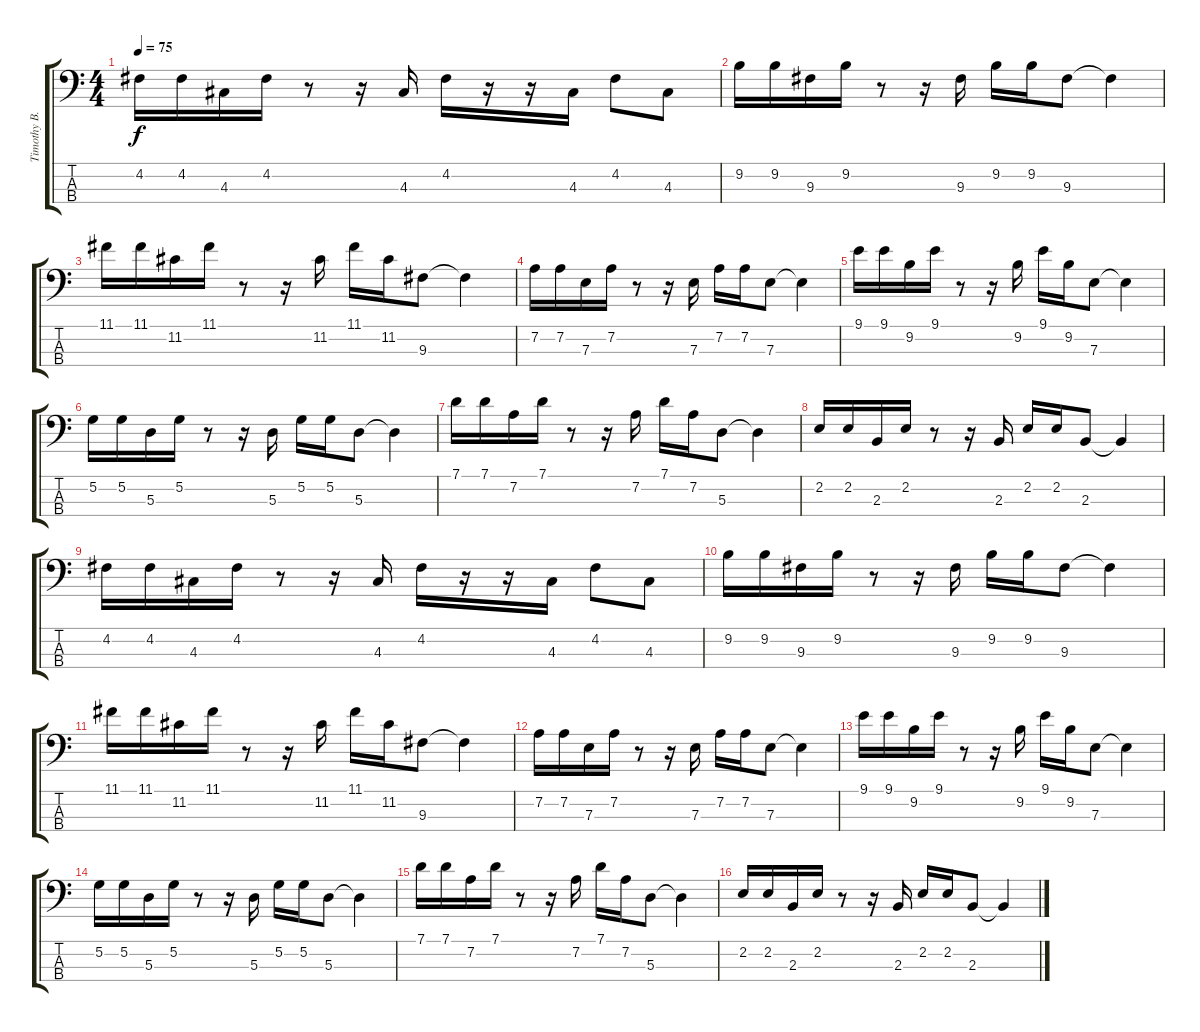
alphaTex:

\track ("Timothy B. Schmit" "Timothy B.") {instrument electricbassfinger}
\staff {score tabs}
\tuning (G2 D2 A1 E1) {hide}
\ts (4 4)
\tempo 75
\clef f4
\ks c
4.2.16{dy f} 4.2.16 4.3.16 4.2.16 r.8 r.16 4.3.16 4.2.16 r.16 r.16 4.3.16 4.2.8 4.3.8 |
9.2.16 9.2.16 9.3.16 9.2.16 r.8 r.16 9.3.16 9.2.16 9.2.16 9.3.8 9.3{t}.4 |
11.1.16 11.1.16 11.2.16 11.1.16 r.8 r.16 11.2.16 11.1.16 11.2.16 9.3.8 9.3{t}.4 |
7.2.16 7.2.16 7.3.16 7.2.16 r.8 r.16 7.3.16 7.2.16 7.2.16 7.3.8 7.3{t}.4 |
9.1.16 9.1.16 9.2.16 9.1.16 r.8 r.16 9.2.16 9.1.16 9.2.16 7.3.8 7.3{t}.4 |
5.2.16 5.2.16 5.3.16 5.2.16 r.8 r.16 5.3.16 5.2.16 5.2.16 5.3.8 5.3{t}.4 |
7.1.16 7.1.16 7.2.16 7.1.16 r.8 r.16 7.2.16 7.1.16 7.2.16 5.3.8 5.3{t}.4 |
2.2.16 2.2.16 2.3.16 2.2.16 r.8 r.16 2.3.16 2.2.16 2.2.16 2.3.8 2.3{t}.4 |
4.2.16 4.2.16 4.3.16 4.2.16 r.8 r.16 4.3.16 4.2.16 r.16 r.16 4.3.16 4.2.8 4.3.8 |
9.2.16 9.2.16 9.3.16 9.2.16 r.8 r.16 9.3.16 9.2.16 9.2.16 9.3.8 9.3{t}.4 |
11.1.16 11.1.16 11.2.16 11.1.16 r.8 r.16 11.2.16 11.1.16 11.2.16 9.3.8 9.3{t}.4 |
7.2.16 7.2.16 7.3.16 7.2.16 r.8 r.16 7.3.16 7.2.16 7.2.16 7.3.8 7.3{t}.4 |
9.1.16 9.1.16 9.2.16 9.1.16 r.8 r.16 9.2.16 9.1.16 9.2.16 7.3.8 7.3{t}.4 |
5.2.16 5.2.16 5.3.16 5.2.16 r.8 r.16 5.3.16 5.2.16 5.2.16 5.3.8 5.3{t}.4 |
7.1.16 7.1.16 7.2.16 7.1.16 r.8 r.16 7.2.16 7.1.16 7.2.16 5.3.8 5.3{t}.4 |
2.2.16 2.2.16 2.3.16 2.2.16 r.8 r.16 2.3.16 2.2.16 2.2.16 2.3.8 2.3{t}.4
